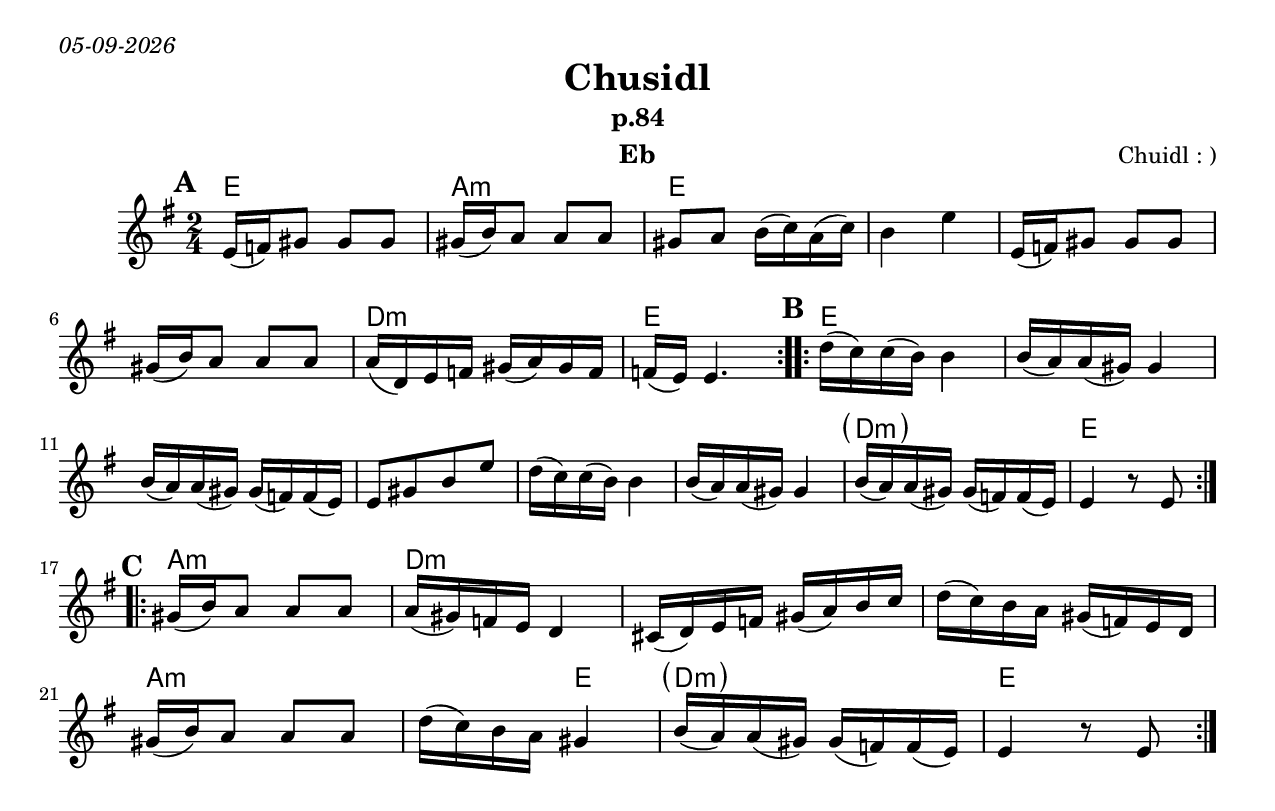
\version "2.18.0"
\include "english.ly"
\pointAndClickOff
\paper{
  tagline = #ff
  print-all-headers = ##t
  #(set-paper-size "letter")
}
date = #(strftime "%d-%m-%Y" (localtime (current-time)))

\markup{ \italic{ \date }  }

%\markup{ Got something to say? }

global = {
  \clef treble
  \key g \minor
  \time 2/4
  \set Score.markFormatter = #format-mark-box-alphabet
}

%#################################### Melody ########################
%melody =  \transpose c d \relative c {  %transpose for clarinet
melody = \relative c' {
  \global
  %\partial 16*3 a16 d f   %lead in notes

  \repeat volta 2{
   \mark \default
   g16(af) b8 b b
   b16 (d)c8 c c
   b8 c d16(ef) c(ef)
   d4 g

   g,16(af) b8 b b
   b16 (d)c8 c c
   c16(f,) g af b(c) b af
   af16(g) g4.
  }

 % \break
  \repeat volta 2{
   \mark \default
   f'16(ef) ef(d) d4
   d16(c) c(b) b4
   d16(c) c(b) b(af) af(g)
   g8 [b d g]

   f16(ef) ef(d) d4
   d16(c) c(b) b4
   d16(c) c(b) b(af) af(g)
   g4 r8 g
    \break
  }


  \repeat volta 2{
  \mark \default
  b16(d) c8 c c
  c16 (b) af g f4
  e16(f) g af  b(c) d ef %not marked?
  f16(ef) d c b(af) g f

  b16(d) c8 c c
  f16(ef) d c b4
  d16(c) c(b) b(af) af(g)
   g4 r8 g

  }
}
%################################# Lyrics #####################
%\addlyrics{ \set stanza = #"1. " }
%################################# Chords #######################
harmonies = \chordmode {
  g2
  c2:m
  g2*4
  f2:m
  g2
  %b
  g2*6
  \parenthesize f2:m
  g2
  %c
  c2:m
  f2*3:m
  c4*3:m
  g4
  \parenthesize f2:m
  g2


}

\score {\transpose c a
  % transpose score below
  %\transpose c d
  <<
    \new ChordNames {
      \set chordChanges = ##f
      \harmonies
    }
    \new Staff   \melody
  >>
  \header{
    title= "Chusidl"
    subtitle="p.84"
    composer= "Chuidl : )"
    instrument = "Eb"
    arranger= ""
  }
  \layout{indent = 1.0\cm}
  \midi {
    \tempo 4 = 120

    % \midi { }
  }
}
%{
% more verses:
\markup{}
\markup {
  \font-size #2
  \fill-line {
    \hspace #0.1 % distance from left margin
    \column {
      \line { "1."
	\column {
	  ""
	}
      }
      \hspace #0.2 % vertical distance between verses
      \line { "2."
	\column {
	 ""
	}
      }
    }
    \hspace #0.1  % horiz. distance between columns
    \column {
      \line { "3."
	\column {
	  ""
	}
      }
      \hspace #0.2 % distance between verses
      \line { "4."
	\column {
	 ""
	}
      }
    }
    \hspace #0.1 % distance to right margin
  }
}

%}
